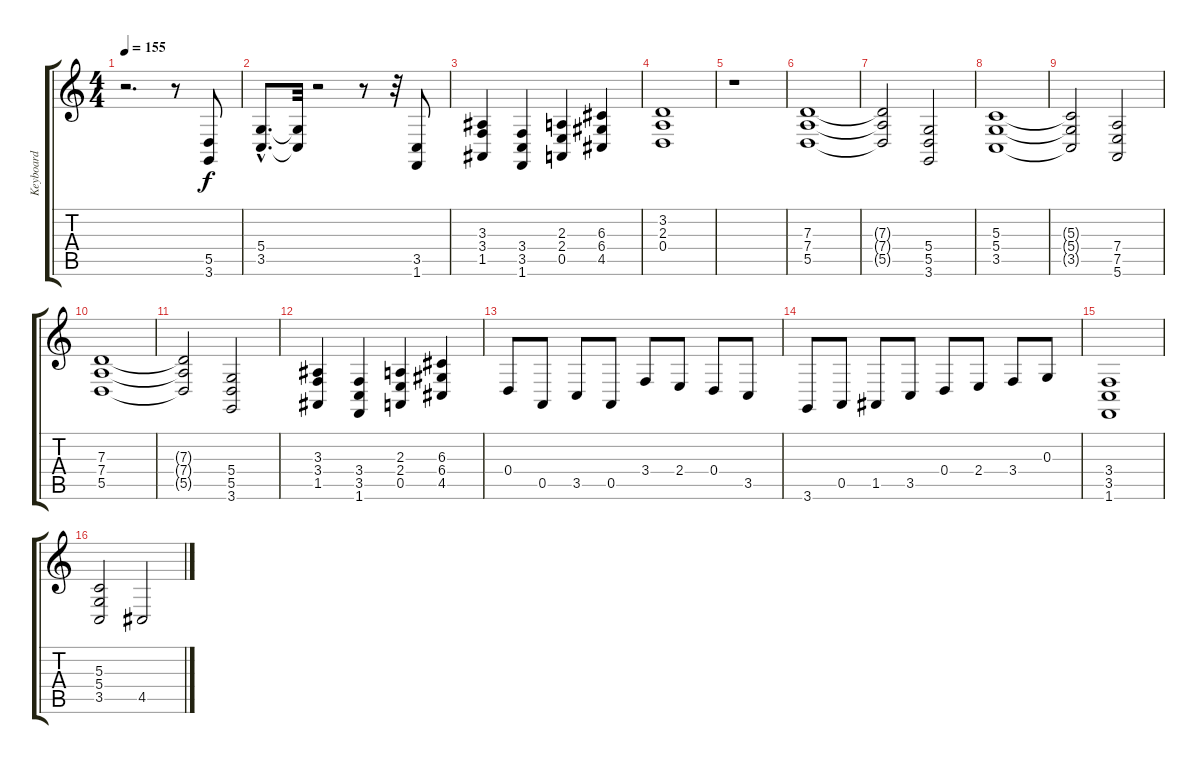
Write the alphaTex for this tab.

\track ("Keyboard" "Keyboard") {instrument electricgrandpiano}
\staff {score tabs}
\tuning (E4 B3 G3 D3 A2 E2) {hide}
\ts (4 4)
\tempo 155
\clef g2
\ks c
r.2{d dy f} r.8 (5.5 3.6).8 |
(5.4{hac} 3.5{hac}).8{d} (5.4{t} 3.5{t}).32 r.2 r.8 r.32 (3.5 1.6).8 |
(3.3 3.4 1.5).4 (3.4 3.5 1.6).4 (2.3 2.4 0.5).4 (6.3 6.4 4.5).4 |
(3.2 2.3 0.4).1 |
r.1 |
(7.3 7.4 5.5).1 |
(7.3{t} 7.4{t} 5.5{t}).2 (5.4 5.5 3.6).2 |
(5.3 5.4 3.5).1 |
(5.3{t} 5.4{t} 3.5{t}).2 (7.4 7.5 5.6).2 |
(7.3 7.4 5.5).1 |
(7.3{t} 7.4{t} 5.5{t}).2 (5.4 5.5 3.6).2 |
(3.3 3.4 1.5).4 (3.4 3.5 1.6).4 (2.3 2.4 0.5).4 (6.3 6.4 4.5).4 |
0.4.8 0.5.8 3.5.8 0.5.8 3.4.8 2.4.8 0.4.8 3.5.8 |
3.6.8 0.5.8 1.5.8 3.5.8 0.4.8 2.4.8 3.4.8 0.3.8 |
(3.4 3.5 1.6).1 |
(5.3 5.4 3.5).2 4.5.2
